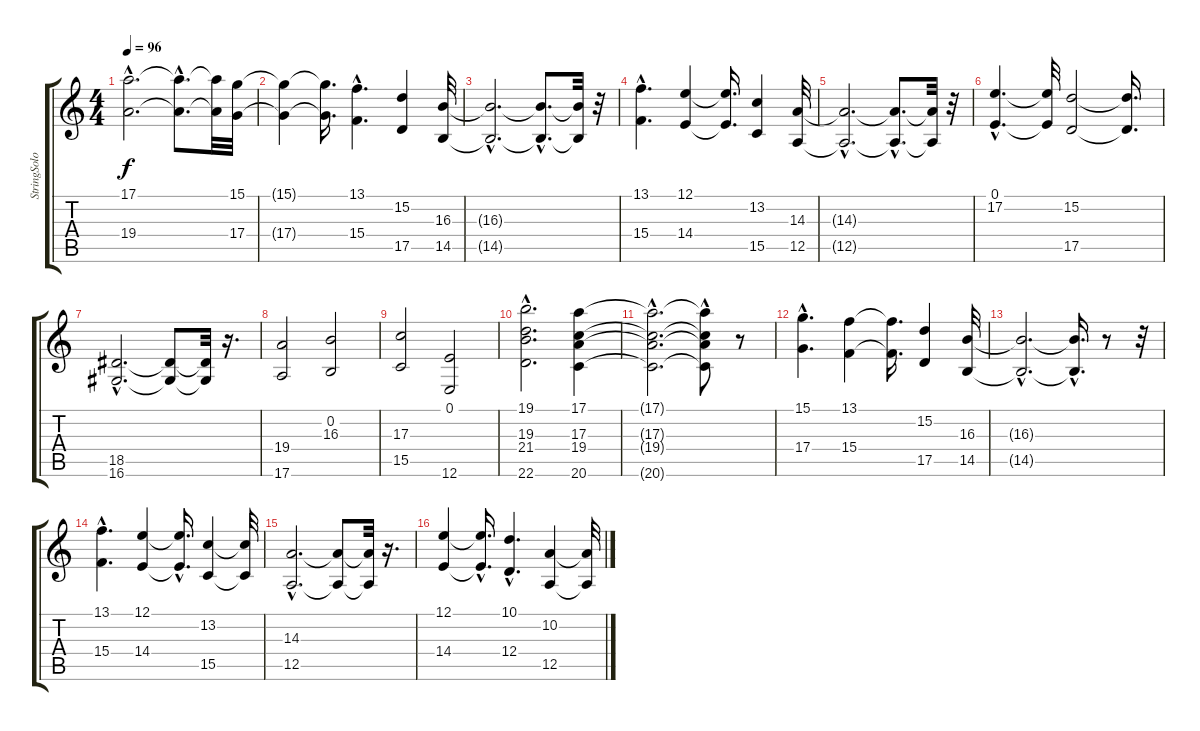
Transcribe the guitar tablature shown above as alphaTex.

\track ("StringSolo" "StringSolo") {instrument synthstrings1}
\staff {score tabs}
\tuning (E4 B3 G3 D3 A2 E2) {hide}
\ts (4 4)
\tempo 96
\clef g2
\ks c
(17.1{hac t} 19.4{hac t}).2{d dy f} (17.1{hac t} 19.4{hac t}).8{d} (17.1{t} 19.4{t}).32 (15.1 17.4).32 |
(15.1{t} 17.4{t}).4 (15.1{t} 17.4{t}).16{d} (13.1{hac} 15.4{hac}).4{d} (15.2 17.5).4 (16.3 14.5).32 |
(16.3{hac t} 14.5{hac t}).2{d} (16.3{hac t} 14.5{hac t}).8{d} (16.3{t} 14.5{t}).32 r.32 |
(13.1{hac} 15.4{hac}).4{d} (12.1 14.4).4 (12.1{t} 14.4{t}).16{d} (13.2 15.5).4 (14.3 12.5).32 |
(14.3{hac t} 12.5{hac t}).2{d} (14.3{hac t} 12.5{hac t}).8{d} (14.3{t} 12.5{t}).32 r.32 |
(0.1{hac} 17.2{hac}).4{d} (0.1{t} 17.2{t}).32 (15.2 17.5).2 (15.2{t} 17.5{t}).16{d} |
(18.5{hac} 16.6{hac}).2{d} (18.5{t} 16.6{t}).8 (18.5{t} 16.6{t}).32 r.16{d} |
(19.4 17.6).2 (0.2 16.3).2 |
(17.3 15.5).2 (0.1 12.6).2 |
(19.1{hac} 19.3{hac} 21.4{hac} 22.6{hac}).2{d} (17.1 17.3 19.4 20.6).4 |
(17.1{hac t} 17.3{hac t} 19.4{hac t} 20.6{hac t}).2{d} (17.1{hac t} 17.3{t} 19.4{hac t} 20.6{t}).8 r.8 |
(15.1{hac} 17.4{hac}).4{d} (13.1 15.4).4 (13.1{t} 15.4{t}).16{d} (15.2 17.5).4 (16.3 14.5).32 |
(16.3{hac t} 14.5{hac t}).2{d} (16.3{hac t} 14.5{hac t}).16{d} r.8 r.32 |
(13.1{hac} 15.4{hac}).4{d} (12.1 14.4).4 (12.1{hac t} 14.4{hac t}).16{d} (13.2 15.5).4 (13.2{t} 15.5{t}).32 |
(14.3{hac} 12.5{hac}).2{d} (14.3{t} 12.5{t}).8 (14.3{t} 12.5{t}).32 r.16{d} |
(12.1 14.4).4 (12.1{hac t} 14.4{hac t}).16{d} (10.1{hac} 12.4{hac}).4{d} (10.2 12.5).4 (10.2{t} 12.5{t}).32
